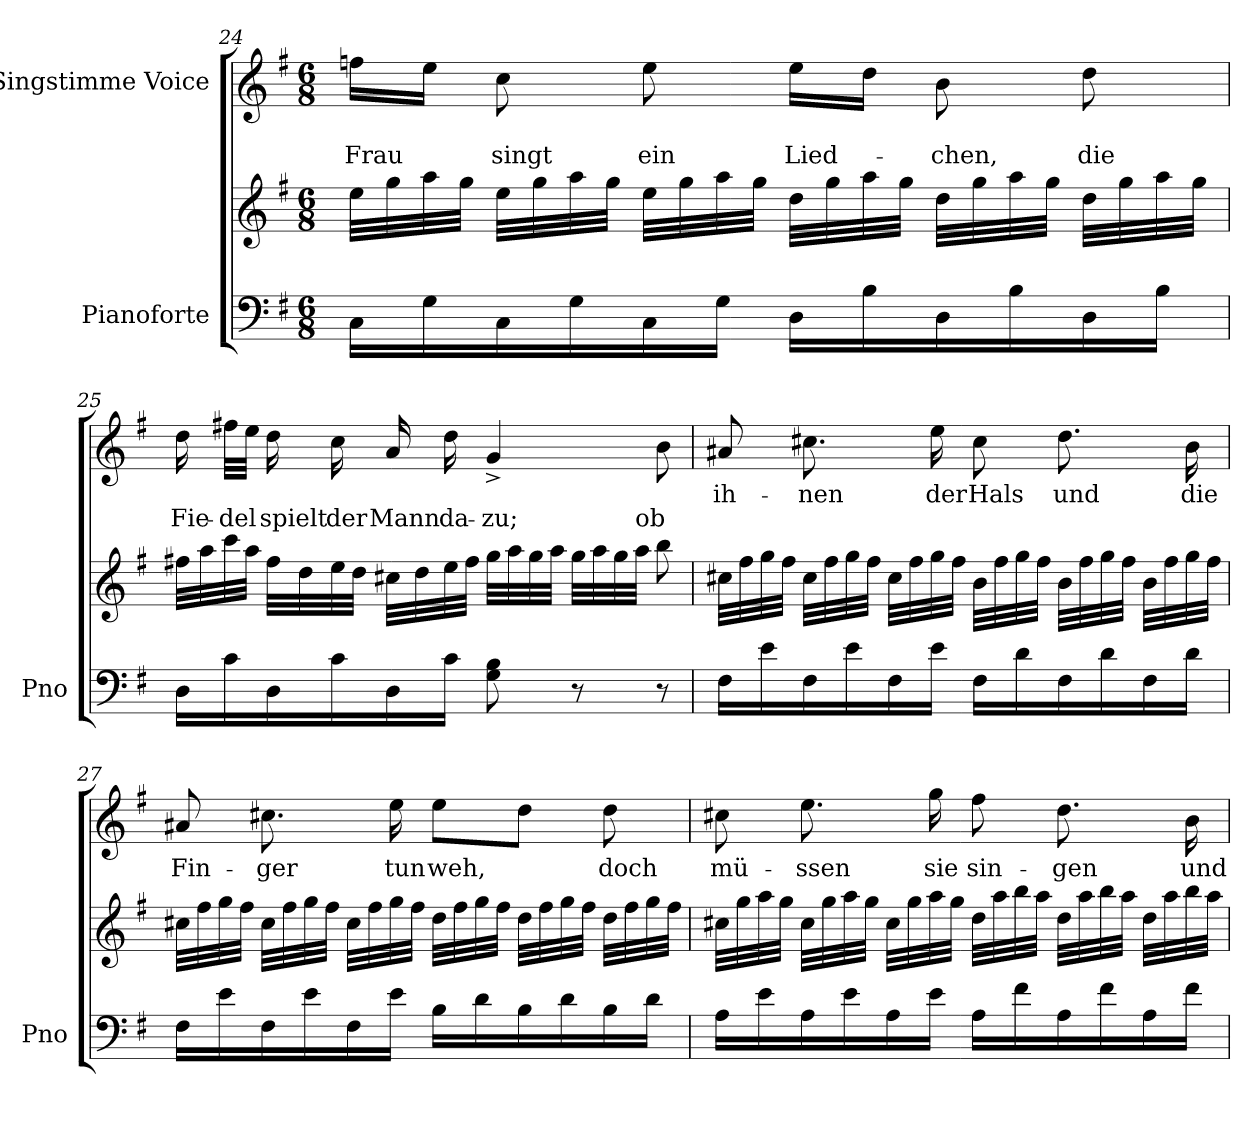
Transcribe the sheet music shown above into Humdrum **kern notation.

**kern	**kern	**kern	**text	**text
*part2	*part2	*part1	*part1	*part1
*staff3	*staff2	*staff1	*staff1	*staff1
*I"Pianoforte	*	*I"Singstimme Voice	*	*
*I'Pno	*	*	*	*
*clefF4	*clefG2	*clefG2	*	*
*k[f#]	*k[f#]	*k[f#]	*	*
*M6/8	*M6/8	*M6/8	*	*
=24	=24	=24	=24	=24
!	!	!	!	!LO:LY:b
16C\LL	32ee\LLL	16ffn\LL	.	Frau
.	32gg\	.	.	.
16G\	32aa\	16ee\JJ	.	.
.	32gg\JJJ	.	.	.
!	!	!	!	!LO:LY:b
16C\	32ee\LLL	8cc\	.	singt
.	32gg\	.	.	.
16G\	32aa\	.	.	.
.	32gg\JJJ	.	.	.
!	!	!	!	!LO:LY:b
16C\	32ee\LLL	8ee\	.	ein
.	32gg\	.	.	.
16G\JJ	32aa\	.	.	.
.	32gg\JJJ	.	.	.
!	!	!	!	!LO:LY:b
16D\LL	32dd\LLL	16ee\LL	.	Lied-
.	32gg\	.	.	.
16B\	32aa\	16dd\JJ	.	.
.	32gg\JJJ	.	.	.
!	!	!	!	!LO:LY:b
16D\	32dd\LLL	8b\	.	-chen,
.	32gg\	.	.	.
16B\	32aa\	.	.	.
.	32gg\JJJ	.	.	.
!	!	!	!	!LO:LY:b
16D\	32dd\LLL	8dd\	.	die
.	32gg\	.	.	.
16B\JJ	32aa\	.	.	.
.	32gg\JJJ	.	.	.
=25	=25	=25	=25	=25
!	!	!	!	!LO:LY:b
16D\LL	32ff#X\LLL	16dd\	.	Fie-
.	32aa\	.	.	.
!	!	!	!	!LO:LY:b
16c\	32ccc\	32ff#X\LLL	.	-del
.	32aa\JJJ	32ee\JJJ	.	.
!	!	!	!	!LO:LY:b
16D\	32ff#\LLL	16dd\	.	spielt
.	32dd\	.	.	.
!	!	!	!	!LO:LY:b
16c\	32ee\	16cc\	.	der
.	32dd\JJJ	.	.	.
!	!	!	!	!LO:LY:b
16D\	32cc#X\LLL	16a/	.	Mann
.	32dd\	.	.	.
!	!	!	!	!LO:LY:b
16c\JJ	32ee\	16dd\	.	da-
.	32ff#\JJJ	.	.	.
!	!	!	!	!LO:LY:b
8G\ 8B\	32gg\LLL	4g^/	.	-zu;
.	32aa\	.	.	.
.	32gg\	.	.	.
.	32aa\JJJ	.	.	.
8r	32gg\LLL	.	.	.
.	32aa\	.	.	.
.	32gg\	.	.	.
.	32aa\JJJ	.	.	.
!	!	!	!	!LO:LY:b
8r	8bb\	8b\	.	ob
!!LO:PB:g=z
=26	=26	=26	=26	=26
!	!	!	!LO:LY:b	!
16F#\LL	32cc#X\LLL	8a#X/	ih-	.
.	32ff#\	.	.	.
16e\	32gg\	.	.	.
.	32ff#\JJJ	.	.	.
!	!	!	!LO:LY:b	!
16F#\	32cc#\LLL	8.cc#X\	-nen	.
.	32ff#\	.	.	.
16e\	32gg\	.	.	.
.	32ff#\JJJ	.	.	.
16F#\	32cc#\LLL	.	.	.
.	32ff#\	.	.	.
!	!	!	!LO:LY:b	!
16e\JJ	32gg\	16ee\	der	.
.	32ff#\JJJ	.	.	.
!	!	!	!LO:LY:b	!
16F#\LL	32b\LLL	8cc#\	Hals	.
.	32ff#\	.	.	.
16d\	32gg\	.	.	.
.	32ff#\JJJ	.	.	.
!	!	!	!LO:LY:b	!
16F#\	32b\LLL	8.dd\	und	.
.	32ff#\	.	.	.
16d\	32gg\	.	.	.
.	32ff#\JJJ	.	.	.
16F#\	32b\LLL	.	.	.
.	32ff#\	.	.	.
!	!	!	!LO:LY:b	!
16d\JJ	32gg\	16b\	die	.
.	32ff#\JJJ	.	.	.
=27	=27	=27	=27	=27
!	!	!	!LO:LY:b	!
16F#\LL	32cc#X\LLL	8a#X/	Fin-	.
.	32ff#\	.	.	.
16e\	32gg\	.	.	.
.	32ff#\JJJ	.	.	.
!	!	!	!LO:LY:b	!
16F#\	32cc#\LLL	8.cc#X\	-ger	.
.	32ff#\	.	.	.
16e\	32gg\	.	.	.
.	32ff#\JJJ	.	.	.
16F#\	32cc#\LLL	.	.	.
.	32ff#\	.	.	.
!	!	!	!LO:LY:b	!
16e\JJ	32gg\	16ee\	tun	.
.	32ff#\JJJ	.	.	.
!	!	!	!LO:LY:b	!
16B\LL	32dd\LLL	8ee\L	weh,	.
.	32ff#\	.	.	.
16d\	32gg\	.	.	.
.	32ff#\JJJ	.	.	.
16B\	32dd\LLL	8dd\J	.	.
.	32ff#\	.	.	.
16d\	32gg\	.	.	.
.	32ff#\JJJ	.	.	.
!	!	!	!LO:LY:b	!
16B\	32dd\LLL	8dd\	doch	.
.	32ff#\	.	.	.
16d\JJ	32gg\	.	.	.
.	32ff#\JJJ	.	.	.
=28	=28	=28	=28	=28
!	!	!	!LO:LY:b	!
16A\LL	32cc#X\LLL	8cc#X\	mü-	.
.	32gg\	.	.	.
16e\	32aa\	.	.	.
.	32gg\JJJ	.	.	.
!	!	!	!LO:LY:b	!
16A\	32cc#\LLL	8.ee\	-ssen	.
.	32gg\	.	.	.
16e\	32aa\	.	.	.
.	32gg\JJJ	.	.	.
16A\	32cc#\LLL	.	.	.
.	32gg\	.	.	.
!	!	!	!LO:LY:b	!
16e\JJ	32aa\	16gg\	sie	.
.	32gg\JJJ	.	.	.
!	!	!	!LO:LY:b	!
16A\LL	32dd\LLL	8ff#\	sin-	.
.	32aa\	.	.	.
16f#\	32bb\	.	.	.
.	32aa\JJJ	.	.	.
!	!	!	!LO:LY:b	!
16A\	32dd\LLL	8.dd\	-gen	.
.	32aa\	.	.	.
16f#\	32bb\	.	.	.
.	32aa\JJJ	.	.	.
16A\	32dd\LLL	.	.	.
.	32aa\	.	.	.
!	!	!	!LO:LY:b	!
16f#\JJ	32bb\	16b\	und	.
.	32aa\JJJ	.	.	.
=	=	=	=	=
*-	*-	*-	*-	*-
